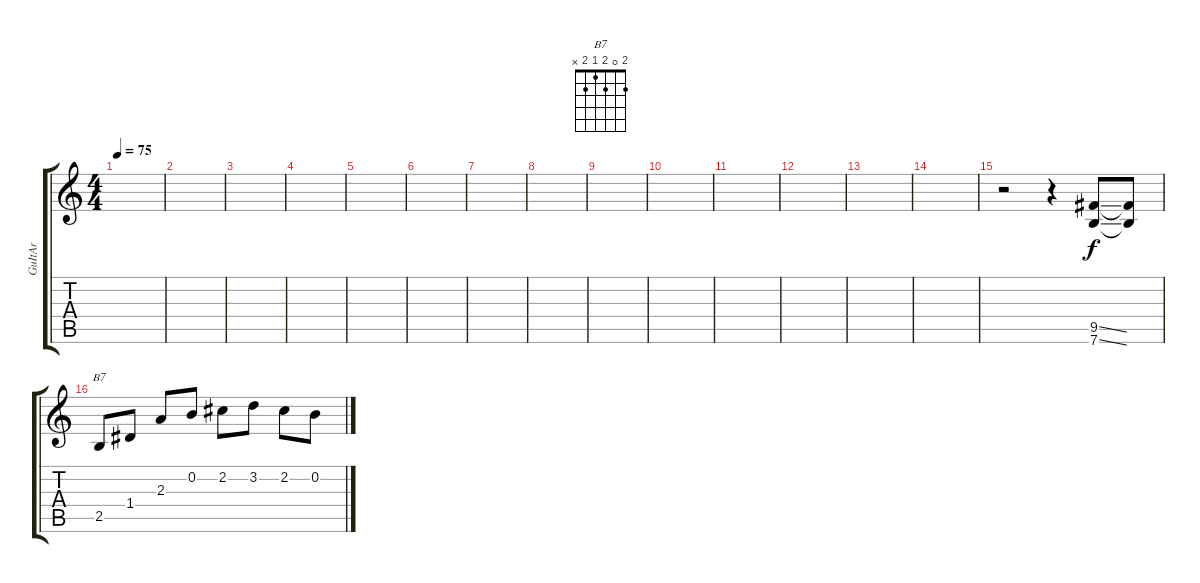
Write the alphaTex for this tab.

\track ("GuItAr" "GuItAr") {instrument distortionguitar}
\staff {score tabs}
\tuning (E4 B3 G3 D3 A2 E2) {hide}
\chord ("B7" 2 0 2 1 2 x)
\ts (4 4)
\tempo 75
\clef g2
\ks c
|
|
|
|
|
|
|
|
|
|
|
|
|
|
r.2 r.4 (9.5{ss} 7.6{ss}).8{dy f} (9.5{t} 7.6{t}).8 |
2.5.8{ch "B7"} 1.4.8 2.3.8 0.2.8 2.2.8 3.2.8 2.2.8 0.2.8
